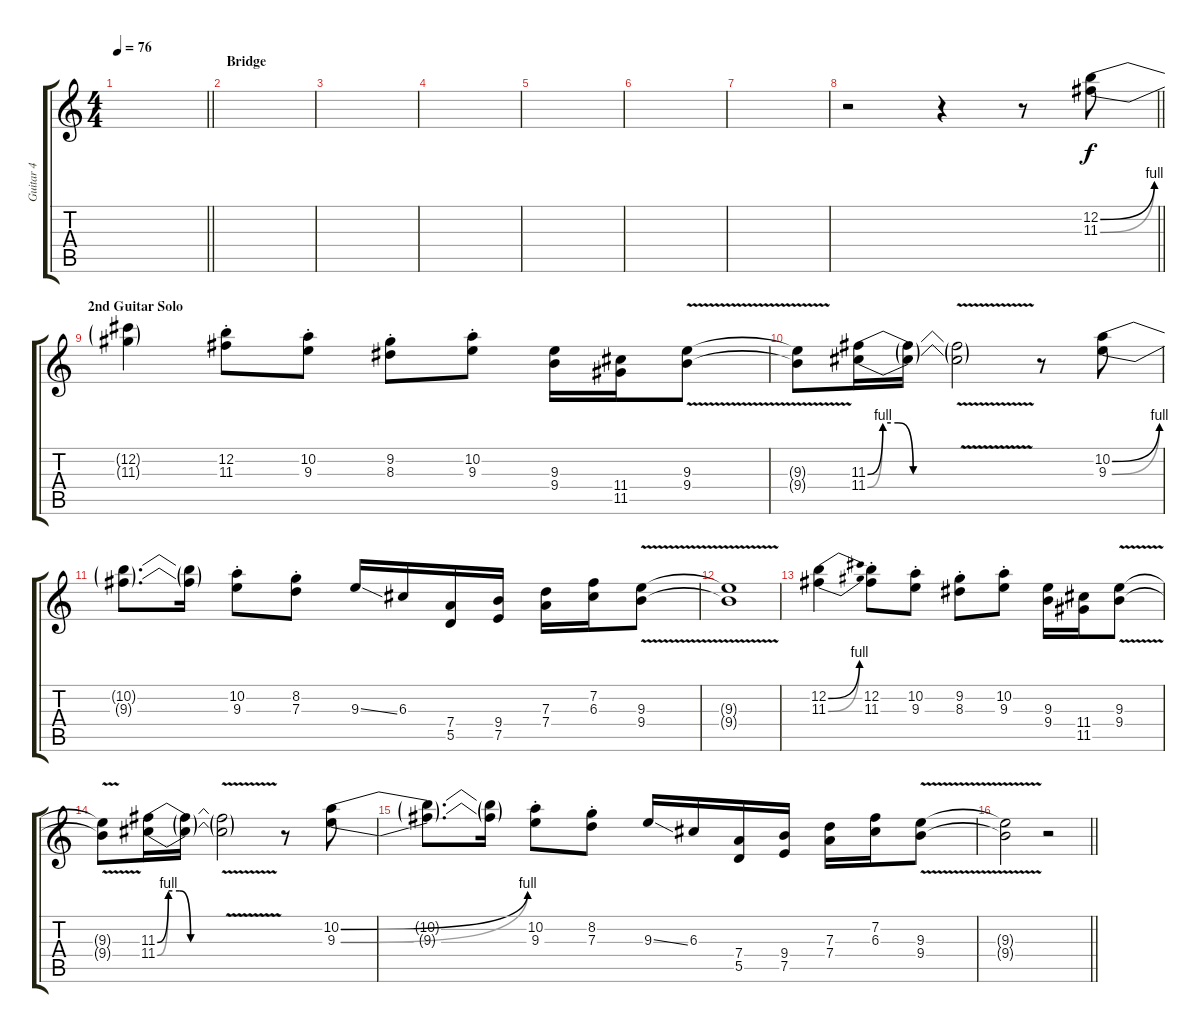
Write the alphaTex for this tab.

\track ("Guitar 4" "Guitar 4") {instrument distortionguitar}
\staff {score tabs}
\tuning (E4 B3 G3 D3 A2 D2) {hide}
\ts (4 4)
\tempo 76
\clef g2
\barLineRight lightlight
\ks c
|
\section ("" "Bridge")
|
|
|
|
|
|
\barLineRight lightlight
r.2 r.4 r.8 (12.2{be (bend 0 0 60 4)} 11.3{be (bend 0 0 60 4)}).8 |
\section ("" "2nd Guitar Solo")
(12.2{t} 11.3{t}).4 (12.2{st} 11.3{st}).8 (10.2{st} 9.3{st}).8 (9.2{st} 8.3{st}).8 (10.2{st} 9.3{st}).8 (9.3 9.4).16 (11.4 11.5).16 (9.3{v} 9.4{v}).8 |
(9.3{t} 9.4{t}).8 (11.3{be (custom 0 0 10 4 20 4 30 0 60 0)} 11.4{be (custom 0 0 10 4 20 4 30 0 60 0)}).16 (11.3{t} 11.4{t}).16 (11.3{v t} 11.4{v t}).2 r.8 (10.2{be (bend 0 0 60 4)} 9.3{be (bend 0 0 60 4)}).8 |
(10.2{t} 9.3{t}).8{d} (10.2{t} 9.3{t}).16 (10.2{st} 9.3{st}).8 (8.2{st} 7.3{st}).8 9.3{ss}.16 6.3.16 (7.4 5.5).16 (9.4 7.5).16 (7.3 7.4).16 (7.2 6.3).16 (9.3{v} 9.4{v}).8 |
(9.3{t} 9.4{t}).1 |
(12.2{be (bend 0 0 60 4)} 11.3{be (bend 0 0 60 4)}).4 (12.2{st} 11.3{st}).8 (10.2{st} 9.3{st}).8 (9.2{st} 8.3{st}).8 (10.2{st} 9.3{st}).8 (9.3 9.4).16 (11.4 11.5).16 (9.3{v} 9.4{v}).8 |
(9.3{t} 9.4{t}).8 (11.3{be (custom 0 0 10 4 20 4 30 0 60 0)} 11.4{be (custom 0 0 10 4 20 4 30 0 60 0)}).16 (11.3{t} 11.4{t}).16 (11.3{v t} 11.4{v t}).2 r.8 (10.2{be (bend 0 0 60 4)} 9.3{be (bend 0 0 60 4)}).8 |
(10.2{t} 9.3{t}).8{d} (10.2{t} 9.3{t}).16 (10.2{st} 9.3{st}).8 (8.2{st} 7.3{st}).8 9.3{ss}.16 6.3.16 (7.4 5.5).16 (9.4 7.5).16 (7.3 7.4).16 (7.2 6.3).16 (9.3{v} 9.4{v}).8 |
\barLineRight lightlight
(9.3{t} 9.4{t}).2 r.2
